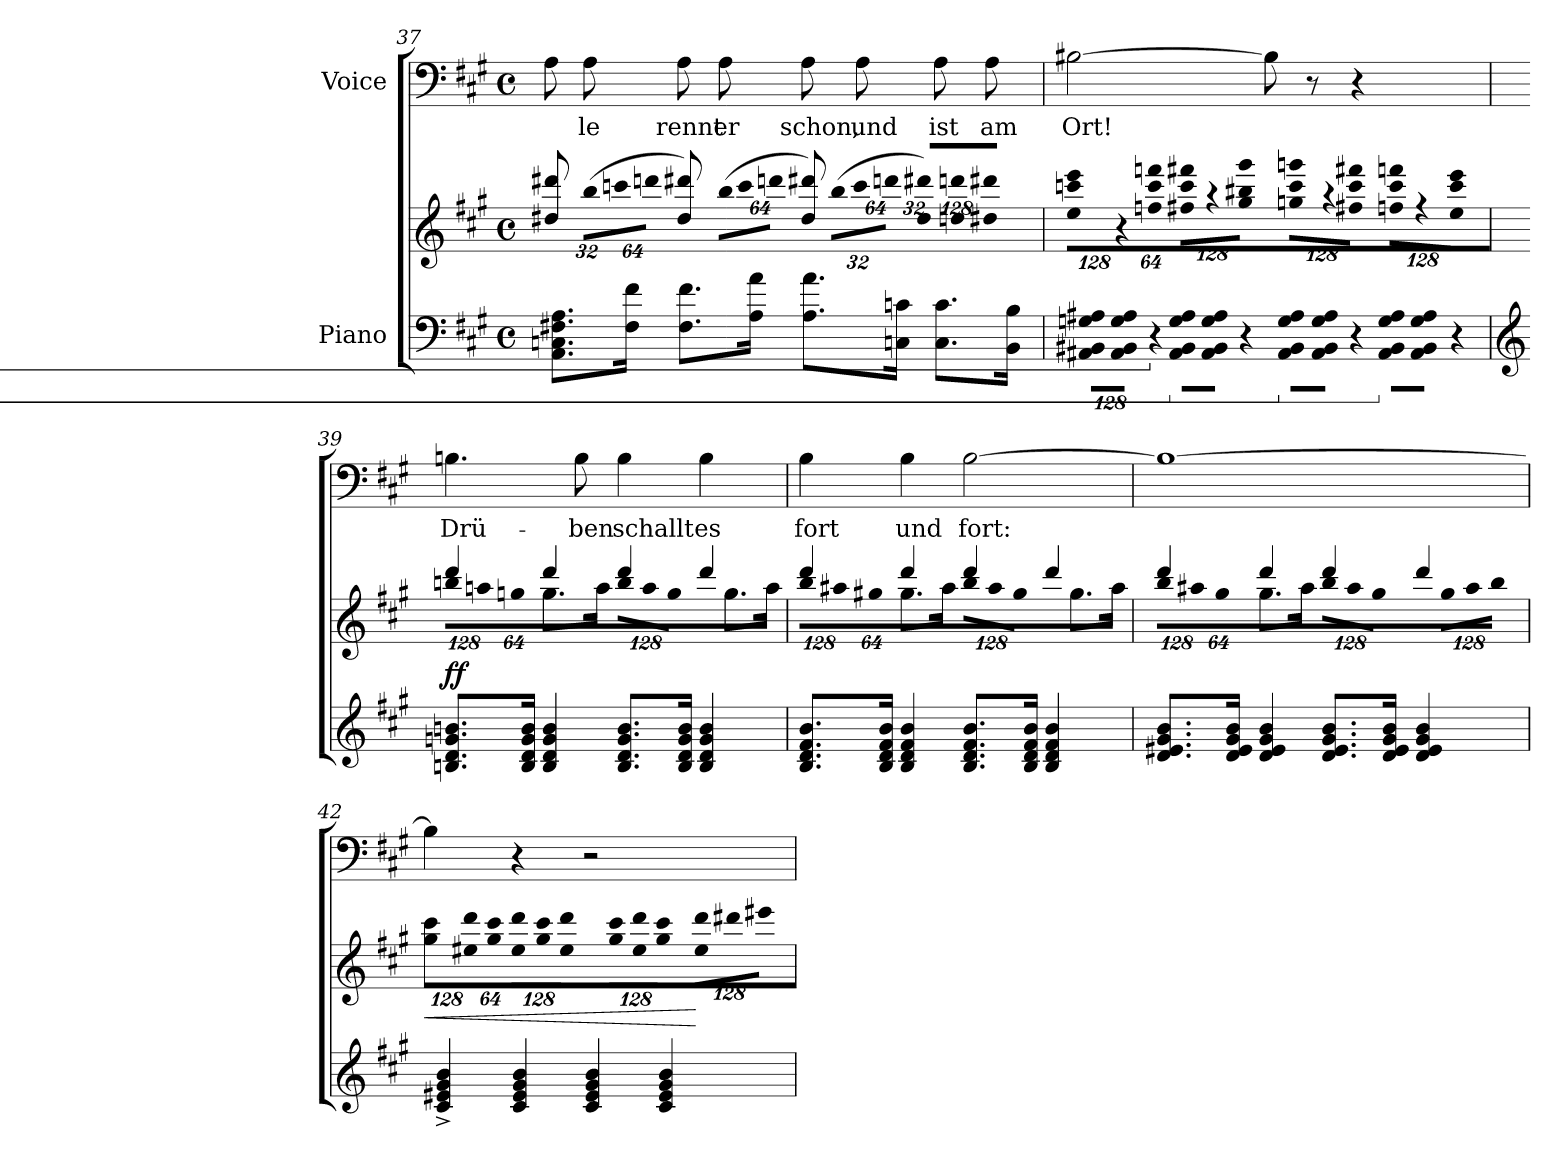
**kern	**kern	**dynam	**kern	**text
*part2	*part2	*part2	*part1	*part1
*staff3	*staff2	*staff2/3	*staff1	*staff1
*I"Piano	*	*	*I"Voice	*
!!LO:LB:g=z
*clefF4	*clefG2	*	*clefF4	*
*k[f#c#g#]	*k[f#c#g#]	*	*k[f#c#g#]	*
*A:	*A:	*	*A:	*
*M4/4	*M4/4	*	*M4/4	*
*met(c)	*met(c)	*	*met(c)	*
=37	=37	=37	=37	=37
1024ryy	8dd#Xi/ 8ddd#Xi	.	8Ai\	.
8.AAi\ 8.Cni 8.F#Xi 8.AiL	.	.	.	.
*	*Xbrackettup	*	*	*
!	!LO:N:vis=16	!	!	!
!	!	!	!	!LO:LY:b:color=#000000
.	(512%21bbi\LL	.	8Ai\	-le
!	!LO:N:vis=16	!	!	!
.	1024%43cccni\	.	.	.
16F#i\ 16f#iJk	.	.	.	.
!	!LO:N:vis=16	!	!	!
.	1024%43dddni\JJ	.	.	.
!	!	!	!	!LO:LY:b:color=#000000
.	8dd#i/ 8ddd#Xi)	.	8Ai\	rennt
8.F#i\ 8.f#iL	.	.	.	.
!	!LO:N:vis=16	!	!	!
!	!	!	!	!LO:LY:b:color=#000000
.	(512%21bbi\LL	.	8Ai\	er
!	!LO:N:vis=16	!	!	!
.	1024%43ccci\	.	.	.
16Ai\ 16aiJk	.	.	.	.
!	!LO:N:vis=16	!	!	!
.	1024%43dddni\JJ	.	.	.
!	!	!	!	!LO:LY:b:color=#000000
.	8dd#i/ 8ddd#Xi)	.	8Ai\	schon,
8.Ai\ 8.aiL	.	.	.	.
!	!LO:N:vis=16	!	!	!
!	!	!	!	!LO:LY:b:color=#000000
.	(512%21bbi\LL	.	8Ai\	und
!	!LO:N:vis=16	!	!	!
.	1024%43ccci\	.	.	.
16Cni\ 16cniJk	.	.	.	.
!	!LO:N:vis=16	!	!	!
.	1024%43dddni\JJ	.	.	.
!	!LO:N:vis=8	!	!	!
!	!	!	!	!LO:LY:b:color=#000000
.	1024%85dd#i/ 1024%85ddd#XiL)	.	8Ai\	ist
8.Ci\ 8.ciL	.	.	.	.
!	!LO:N:vis=8	!	!	!
.	1024%85ddni/ 1024%85dddni	.	.	.
!	!	!	!	!LO:LY:b:color=#000000
.	.	.	8Ai\	am
!	!LO:N:vis=8	!	!	!
.	512%43dd#Xi/ 512%43ddd#XiJ	.	.	.
16BBi\ 16BiJk	.	.	.	.
.	1024ryy	.	1024ryy	.
=38	=38	=38	=38	=38
!	!LO:N:vis=8	!	!	!
!	!	!	!	!LO:LY:b:color=#000000
1024ryy	1024%85eei\ 1024%85cccni 1024%85eeeiL	.	[2B#Xi\	Ort!
!LO:N:vis=8	!	!	!	!
1024%85AA#Xi\ 1024%85BB#Xi 1024%85Gni 1024%85A#XiL	.	.	.	.
!	!LO:N:vis=8	!	!	!
.	1024%85r	.	.	.
!LO:N:vis=8	!	!	!	!
1024%85AA#i\ 1024%85BB#i 1024%85Gi 1024%85A#iJ	.	.	.	.
!	!LO:N:vis=8	!	!	!
.	512%43ffni\ 512%43ccci 512%43fffniJ	.	.	.
!LO:N:vis=8	!	!	!	!
512%43r	.	.	.	.
!	!LO:N:vis=8	!	!	!
.	1024%85ff#Xi\ 1024%85ccci 1024%85fff#XiL	.	.	.
!LO:N:vis=8	!	!	!	!
1024%85AA#i\ 1024%85BB#i 1024%85Gi 1024%85A#iL	.	.	.	.
!	!LO:N:vis=8	!	!	!
.	1024%85r	.	.	.
!LO:N:vis=8	!	!	!	!
1024%85AA#i\ 1024%85BB#i 1024%85Gi 1024%85A#iJ	.	.	.	.
!	!LO:N:vis=8	!	!	!
.	512%43gg#i\ 512%43bb#Xi 512%43ggg#iJ	.	.	.
!LO:N:vis=8	!	!	!	!
512%43r	.	.	.	.
!	!LO:N:vis=8	!	!	!
.	1024%85ggni\ 1024%85ccci 1024%85gggniL	.	8B#i\]	.
!LO:N:vis=8	!	!	!	!
1024%85AA#i\ 1024%85BB#i 1024%85Gi 1024%85A#iL	.	.	.	.
!	!LO:N:vis=8	!	!	!
.	1024%85r	.	.	.
!LO:N:vis=8	!	!	!	!
1024%85AA#i\ 1024%85BB#i 1024%85Gi 1024%85A#iJ	.	.	.	.
.	.	.	8r	.
!	!LO:N:vis=8	!	!	!
.	512%43ff#Xi\ 512%43ccci 512%43fff#XiJ	.	.	.
!LO:N:vis=8	!	!	!	!
512%43r	.	.	.	.
!	!LO:N:vis=8	!	!	!
.	1024%85ffni\ 1024%85ccci 1024%85fffniL	.	4r	.
!LO:N:vis=8	!	!	!	!
1024%85AA#i\ 1024%85BB#i 1024%85Gi 1024%85A#iL	.	.	.	.
!	!LO:N:vis=8	!	!	!
.	1024%85r	.	.	.
!LO:N:vis=8	!	!	!	!
1024%85AA#i\ 1024%85BB#i 1024%85Gi 1024%85A#iJ	.	.	.	.
!	!LO:N:vis=8	!	!	!
.	512%43eei\ 512%43ccci 512%43eeeiJ	.	.	.
!LO:N:vis=8	!	!	!	!
512%43r	.	.	.	.
.	1024ryy	.	1024ryy	.
!!LO:PB:g=z
=39	=39	=39	=39	=39
*clefG2	*	*	*	*
*	*^	*	*	*
!	!	!LO:N:vis=8	!	!	!
!	!	!	!	!	!LO:LY:b:color=#000000
8.Bni/ 8.di 8.gni 8.bniL	4dddi/	1024%85bbni\L	ff	4.Bni\	Drü-
!	!	!LO:N:vis=8	!	!	!
.	.	1024%85aani\	.	.	.
!	!	!LO:N:vis=8	!	!	!
.	.	512%43ggni\J	.	.	.
16Bi/ 16di 16gi 16biJk	.	.	.	.	.
4Bi/ 4di 4gi 4bi	4dddi/	8.ggi\L	.	.	.
!	!	!	!	!	!LO:LY:b:color=#000000
.	.	.	.	8Bi\	-ben
.	.	16aai\Jk	.	.	.
!	!	!LO:N:vis=8	!	!	!
!	!	!	!	!	!LO:LY:b:color=#000000
8.Bi/ 8.di 8.gi 8.biL	4dddi/	1024%85bbi\L	.	4Bi\	schallt
!	!	!LO:N:vis=8	!	!	!
.	.	1024%85aai\	.	.	.
!	!	!LO:N:vis=8	!	!	!
.	.	512%43ggi\J	.	.	.
16Bi/ 16di 16gi 16biJk	.	.	.	.	.
!	!	!	!	!	!LO:LY:b:color=#000000
4Bi/ 4di 4gi 4bi	4dddi/	8.ggi\L	.	4Bi\	es
.	.	16aai\Jk	.	.	.
=40	=40	=40	=40	=40	=40
!	!	!LO:N:vis=8	!	!	!
!	!	!	!	!	!LO:LY:b:color=#000000
8.Bi/ 8.di 8.f#i 8.biL	4dddi/	1024%85bbi\L	.	4Bi\	fort
!	!	!LO:N:vis=8	!	!	!
.	.	1024%85aa#Xi\	.	.	.
!	!	!LO:N:vis=8	!	!	!
.	.	512%43gg#Xi\J	.	.	.
16Bi/ 16di 16f#i 16biJk	.	.	.	.	.
!	!	!	!	!	!LO:LY:b:color=#000000
4Bi/ 4di 4f#i 4bi	4dddi/	8.gg#i\L	.	4Bi\	und
.	.	16aa#i\Jk	.	.	.
!	!	!LO:N:vis=8	!	!	!
!	!	!	!	!	!LO:LY:b:color=#000000
8.Bi/ 8.di 8.f#i 8.biL	4dddi/	1024%85bbi\L	.	[2Bi\	fort:
!	!	!LO:N:vis=8	!	!	!
.	.	1024%85aa#i\	.	.	.
!	!	!LO:N:vis=8	!	!	!
.	.	512%43gg#i\J	.	.	.
16Bi/ 16di 16f#i 16biJk	.	.	.	.	.
4Bi/ 4di 4f#i 4bi	4dddi/	8.gg#i\L	.	.	.
.	.	16aa#i\Jk	.	.	.
=41	=41	=41	=41	=41	=41
!	!	!LO:N:vis=8	!	!	!
8.di/ 8.e#Xi 8.g#i 8.biL	4dddi/	1024%85bbi\L	.	1Bi_	.
!	!	!LO:N:vis=8	!	!	!
.	.	1024%85aa#Xi\	.	.	.
!	!	!LO:N:vis=8	!	!	!
.	.	512%43gg#i\J	.	.	.
16di/ 16e#i 16g#i 16biJk	.	.	.	.	.
4di/ 4e#i 4g#i 4bi	4dddi/	8.gg#i\L	.	.	.
.	.	16aa#i\Jk	.	.	.
!	!	!LO:N:vis=8	!	!	!
8.di/ 8.e#i 8.g#i 8.biL	4dddi/	1024%85bbi\L	.	.	.
!	!	!LO:N:vis=8	!	!	!
.	.	1024%85aa#i\	.	.	.
!	!	!LO:N:vis=8	!	!	!
.	.	512%43gg#i\J	.	.	.
16di/ 16e#i 16g#i 16biJk	.	.	.	.	.
!	!	!LO:N:vis=8	!	!	!
4di/ 4e#i 4g#i 4bi	4dddi/	1024%85gg#i\L	.	.	.
!	!	!LO:N:vis=8	!	!	!
.	.	1024%85aa#i\	.	.	.
!	!	!LO:N:vis=8	!	!	!
.	.	512%43bbi\J	.	.	.
!!LO:LB:g=z
=42	=42	=42	=42	=42	=42
!	!LO:N:vis=8	!	!LO:HP:b	!	!
*	*v	*v	*	*	*
1024ryy	1024%85gg#i\ 1024%85ccc#iL	<	4Bi\]	.
4c#i/^ 4e#Xi^ 4g#i^ 4bi^	.	.	.	.
!	!LO:N:vis=8	!	!	!
.	1024%85ee#Xi\ 1024%85dddi	.	.	.
!	!LO:N:vis=8	!	!	!
.	512%43gg#i\ 512%43ccc#iJ	.	.	.
!	!LO:N:vis=8	!	!	!
.	1024%85ee#i\ 1024%85dddiL	.	4r	.
4c#i/ 4e#i 4g#i 4bi	.	.	.	.
!	!LO:N:vis=8	!	!	!
.	1024%85gg#i\ 1024%85ccc#i	.	.	.
!	!LO:N:vis=8	!	!	!
.	512%43ee#i\ 512%43dddiJ	.	.	.
!	!LO:N:vis=8	!	!	!
.	1024%85gg#i\ 1024%85ccc#iL	.	2r	.
4c#i/ 4e#i 4g#i 4bi	.	.	.	.
!	!LO:N:vis=8	!	!	!
.	1024%85ee#i\ 1024%85dddi	.	.	.
!	!LO:N:vis=8	!	!	!
.	512%43gg#i\ 512%43ccc#iJ	.	.	.
!	!LO:N:vis=8	!	!	!
.	1024%85ee#i\ 1024%85dddiL	.	.	.
4c#i/ 4e#i 4g#i 4bi	.	.	.	.
!	!LO:N:vis=8	!	!	!
.	1024%85ddd#Xi\	.	.	.
!	!LO:N:vis=8	!	!	!
.	512%43eee#Xi\J	[	.	.
.	1024ryy	.	1024ryy	.
=	=	=	=	=
*-	*-	*-	*-	*-
